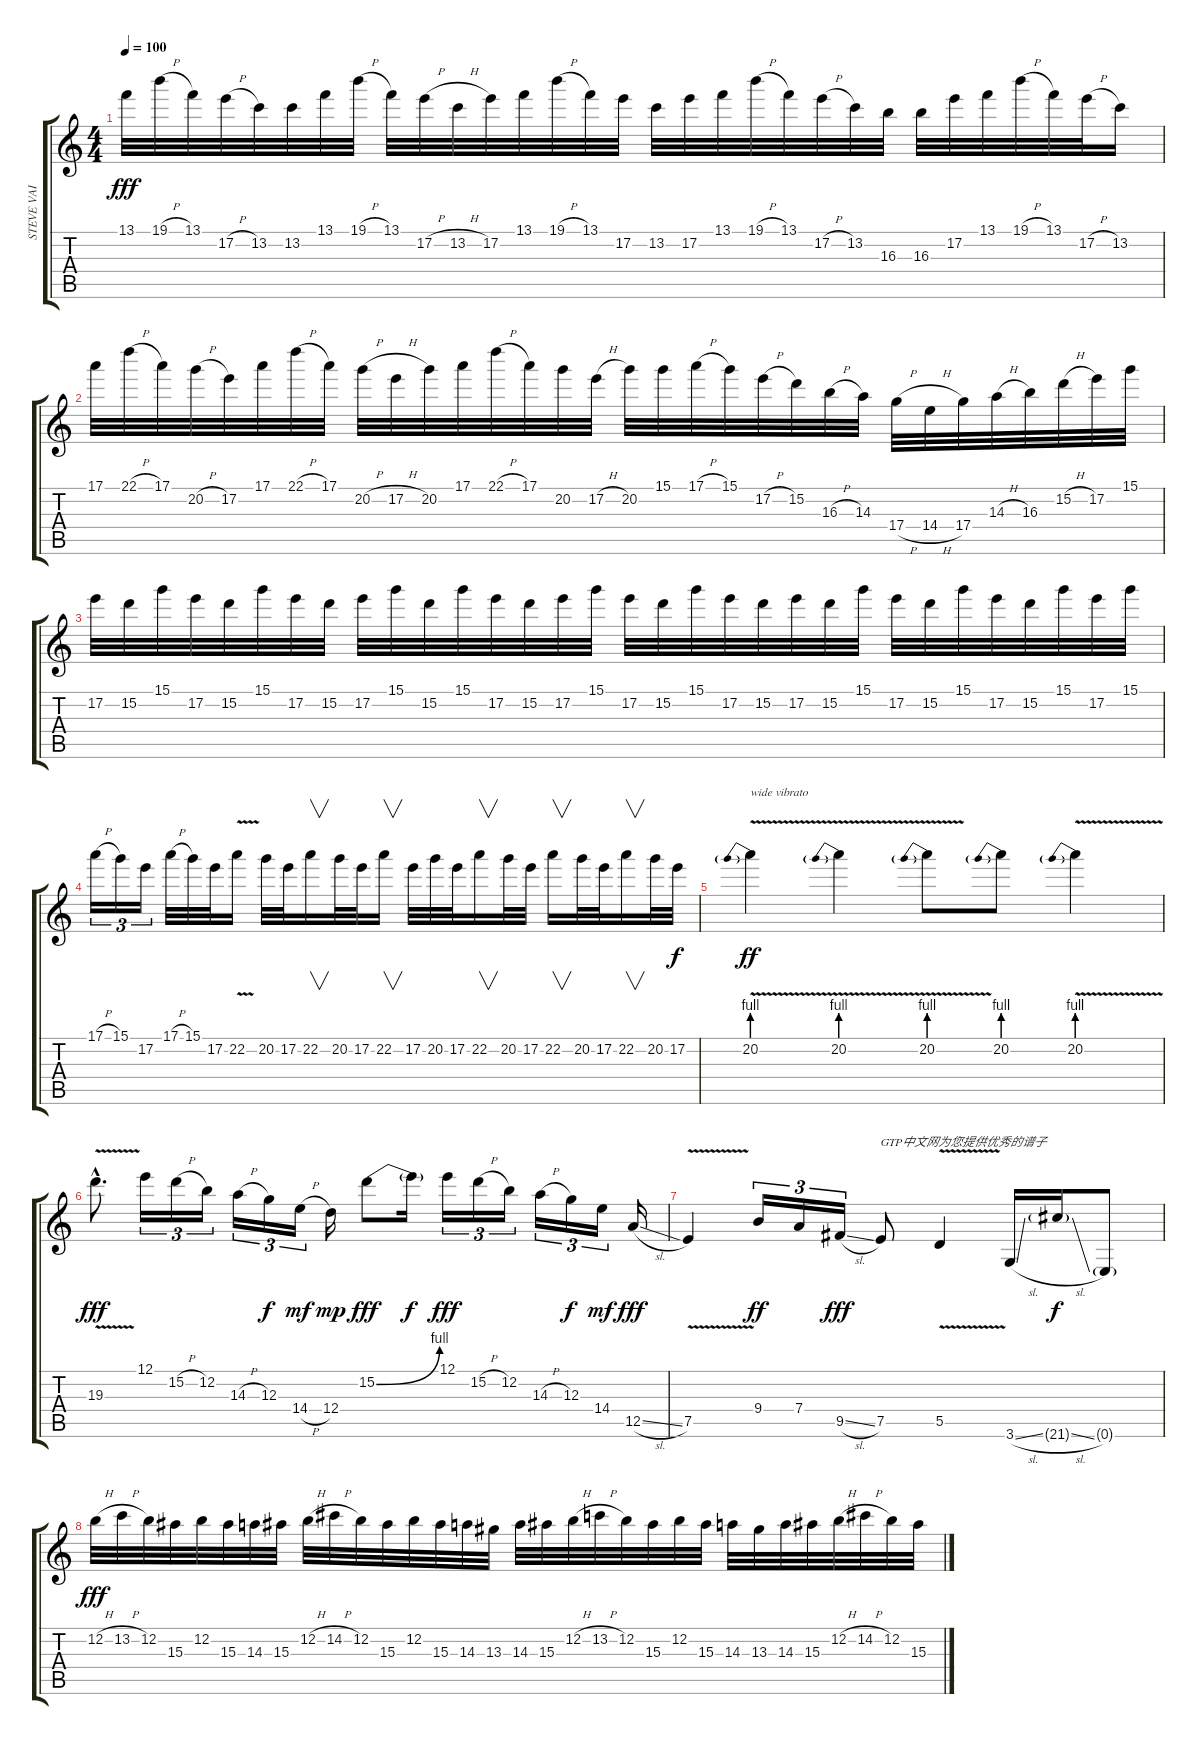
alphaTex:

\track ("STEVE VAI" "STEVE VAI") {instrument overdrivenguitar}
\staff {score tabs}
\tuning (E4 B3 G3 D3 A2 E2) {hide}
\ts (4 4)
\tempo 100
\clef g2
\ks c
13.1.32{dy fff} 19.1{h}.32 13.1.32 17.2{h}.32 13.2.32 13.2.32 13.1.32 19.1{h}.32 13.1.32 17.2{h}.32 13.2{h}.32 17.2.32 13.1.32 19.1{h}.32 13.1.32 17.2.32 13.2.32 17.2.32 13.1.32 19.1{h}.32 13.1.32 17.2{h}.32 13.2.32 16.3.32 16.3.32 17.2.32 13.1.32 19.1{h}.32 13.1.32 17.2{h}.32 13.2.16 |
17.1.32 22.1{h}.32 17.1.32 20.2{h}.32 17.2.32 17.1.32 22.1{h}.32 17.1.32 20.2{h}.32 17.2{h}.32 20.2.32 17.1.32 22.1{h}.32 17.1.32 20.2.32 17.2{h}.32 20.2.32 15.1.32 17.1{h}.32 15.1.32 17.2{h}.32 15.2.32 16.3{h}.32 14.3.32 17.4{h}.32 14.4{h}.32 17.4.32 14.3{h}.32 16.3.32 15.2{h}.32 17.2.32 15.1.32 |
17.2.32 15.2.32 15.1.32 17.2.32 15.2.32 15.1.32 17.2.32 15.2.32 17.2.32 15.1.32 15.2.32 15.1.32 17.2.32 15.2.32 17.2.32 15.1.32 17.2.32 15.2.32 15.1.32 17.2.32 15.2.32 17.2.32 15.2.32 15.1.32 17.2.32 15.2.32 15.1.32 17.2.32 15.2.32 15.1.32 17.2.32 15.1.32 |
17.1{h}.16{tu (3 2)} 15.1.16{tu (3 2)} 17.2.16{tu (3 2)} 17.1{h}.32 15.1.32 17.2.32 22.2{v}.16 20.2.32 17.2.32 22.2.16{v} 20.2.32 17.2.32 22.2.16{v} 17.2.32 20.2.32 17.2.32 22.2.16{v} 20.2.32 17.2.32 22.2.16{v} 20.2.32 17.2.32 22.2.16{v} 20.2.32 17.2.32{dy f} |
20.2{be (prebend 0 4 60 4) v}.4{txt "wide vibrato" dy ff} 20.2{be (prebend 0 4 60 4) v}.4 20.2{be (prebend 0 4 60 4) v}.8 20.2{be (prebend 0 4 60 4)}.8 20.2{be (prebend 0 4 60 4) v}.4 |
19.3{v hac}.8{d dy fff} 12.1.16{tu (3 2)} 15.2{h}.16{tu (3 2)} 12.2.16{tu (3 2)} 14.3{h}.16{tu (3 2)} 12.3.16{tu (3 2) dy f} 14.4{h}.16{tu (3 2) dy mf} 12.4.16{dy mp} 15.2{be (bend 0 0 60 4)}.8{dy fff} 15.2{t}.16{dy f} 12.1.16{tu (3 2) dy fff} 15.2{h}.16{tu (3 2)} 12.2.16{tu (3 2)} 14.3{h}.16{tu (3 2)} 12.3.16{tu (3 2) dy f} 14.4.16{tu (3 2) dy mf} 12.5{sl}.16{dy fff} |
7.5{v}.4 9.4.16{tu (3 2) dy ff} 7.4.16{tu (3 2)} 9.5{sl}.16{tu (3 2) dy fff} 7.5.8{txt "GTP中文网为您提供优秀的谱子"} 5.5{v}.4 3.6{sl}.16 21.6{sl g}.16{dy f} 0.6{g}.8 |
12.2{h}.32{dy fff} 13.2{h}.32 12.2.32 15.3.32 12.2.32 15.3.32 14.3.32 15.3.32 12.2{h}.32 14.2{h}.32 12.2.32 15.3.32 12.2.32 15.3.32 14.3.32 13.3.32 14.3.32 15.3.32 12.2{h}.32 13.2{h}.32 12.2.32 15.3.32 12.2.32 15.3.32 14.3.32 13.3.32 14.3.32 15.3.32 12.2{h}.32 14.2{h}.32 12.2.32 15.3.32
